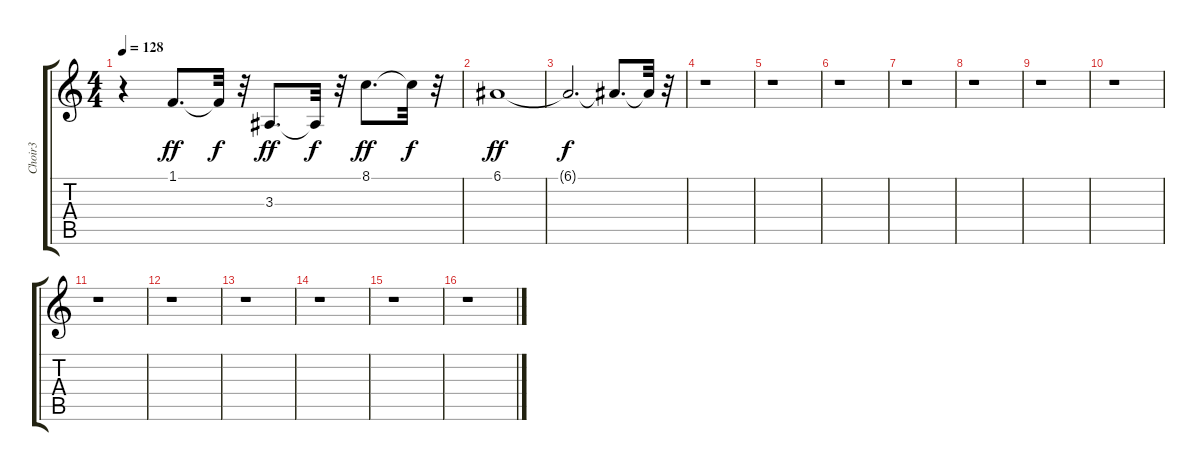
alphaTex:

\track ("Choir3" "Choir3") {instrument choiraahs}
\staff {score tabs}
\tuning (E4 B3 G3 D3 A2 E2) {hide}
\ts (4 4)
\tempo 128
\clef g2
\ks c
r.4{dy fff} 1.1.8{d dy ff volume 14 balance 8} 1.1{t}.32{dy f} r.32 3.3.8{d dy ff} 3.3{t}.32{dy f} r.32 8.1.8{d dy ff} 8.1{t}.32{dy f} r.32 |
6.1.1{dy ff} |
6.1{t}.2{d dy f} 6.1{t}.8{d} 6.1{t}.32 r.32 |
r.1 |
r.1 |
r.1 |
r.1 |
r.1 |
r.1 |
r.1 |
r.1 |
r.1 |
r.1 |
r.1 |
r.1 |
r.1
